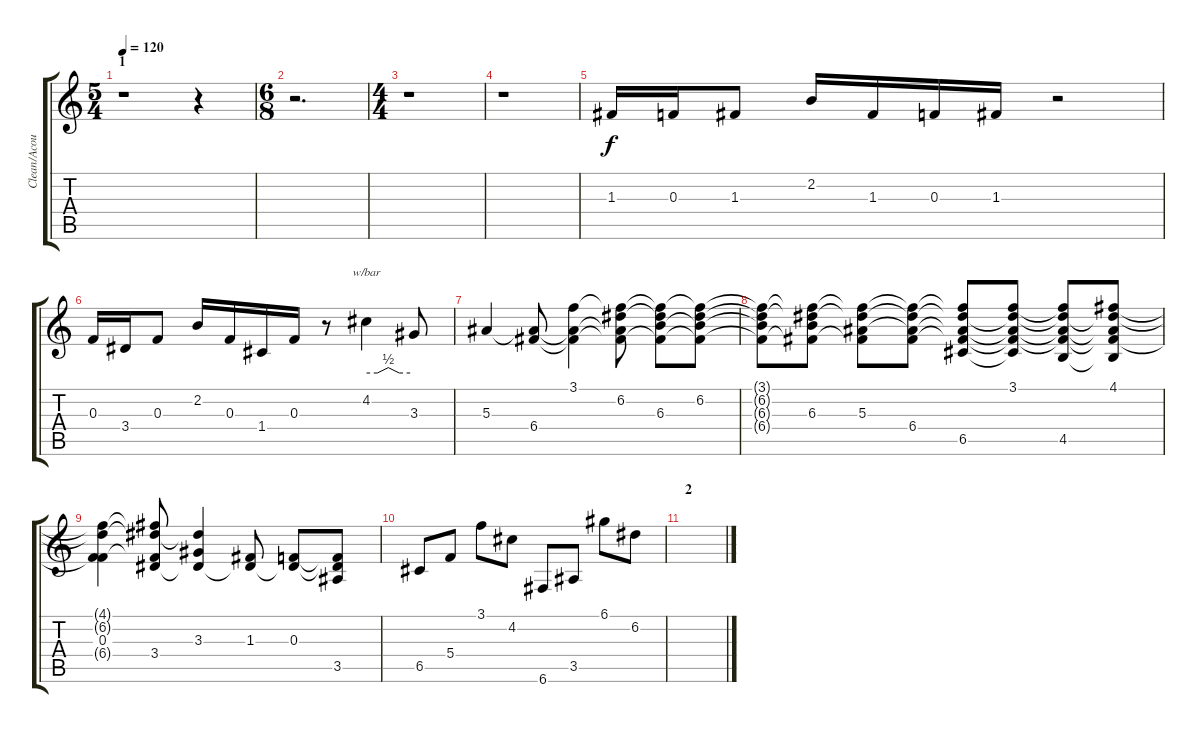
\track ("Clean/Acoustic Guitar 3" "Clean/Acou") {instrument electricguitarclean}
\staff {score tabs}
\tuning (D4 A3 F3 C3 G2 C2) {hide}
\ts (5 4)
\section ("" "1")
\tempo 120
\clef g2
\ks c
r.1{dy f instrument electricguitarclean} r.4 |
\ts (6 8)
r.2{d} |
\ts (4 4)
r.1 |
r.1 |
1.3.16 0.3.16 1.3.8 2.2.16 1.3.16 0.3.16 1.3.16 r.2 |
0.3.16 3.4.16 0.3.8 2.2.16 0.3.16 1.4.16 0.3.16 r.8 4.2.4{tbe (custom default 0 0 15 0 30 2 45 0 60 0)} 3.3.8 |
5.3.4 (5.3{t} 6.4).8 (3.1 5.3{t} 6.4{t}).4 (3.1{t} 6.2 5.3{t} 6.4{t}).8 (3.1{t} 6.2{t} 6.3 6.4{t}).8 (3.1{t} 6.2 6.3{t} 6.4{t}).8 |
(3.1{t} 6.2{t} 6.3{t} 6.4{t}).8 (3.1{t} 6.2{t} 6.3 6.4{t}).8 (3.1{t} 6.2{t} 5.3 6.4{t}).8 (3.1{t} 6.2{t} 5.3{t} 6.4).8 (3.1{t} 6.2{t} 5.3{t} 6.4{t} 6.5).8 (3.1 6.2{t} 5.3{t} 6.4{t} 6.5{t}).8 (3.1{t} 6.2{t} 5.3{t} 6.4{t} 4.5).8 (4.1 6.2{t} 5.3{t} 6.4{t} 4.5{t}).8 |
(4.1{t} 6.2{t} 0.3 6.4{t}).4 (4.1{t} 6.2{t} 0.3{t} 3.4).8 (6.2{t} 3.3 3.4{t}).4 (1.3 3.4{t}).8 (0.3 3.4{t}).8 (0.3{t} 3.4{t} 3.5).8 |
6.5.8 5.4.8 3.1.8 4.2.8 6.6.8 3.5.8 6.1.8 6.2.8 |
\section ("" "2")
